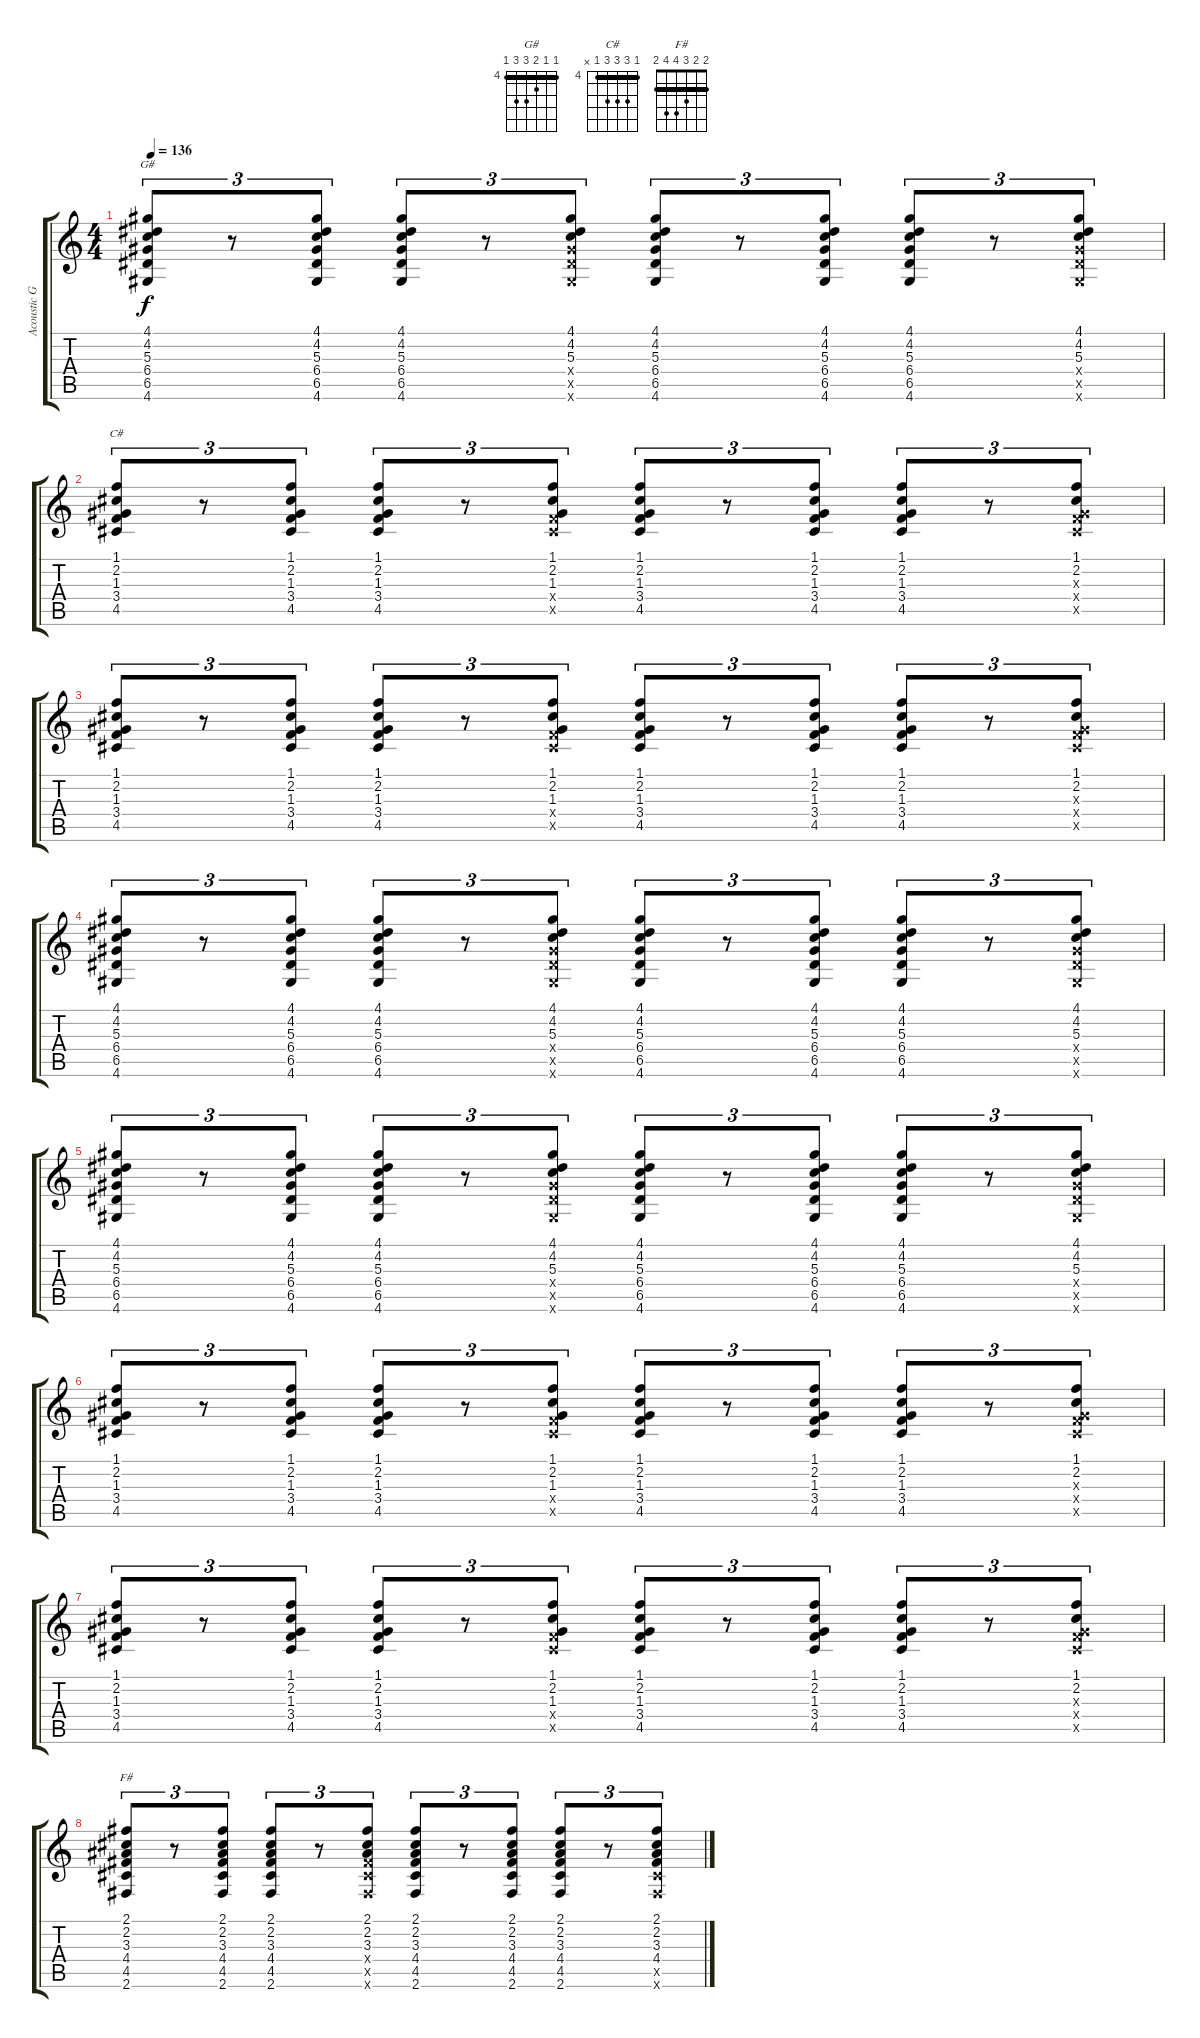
\track ("Acoustic Guitar" "Acoustic G") {instrument acousticguitarsteel}
\staff {score tabs}
\tuning (E4 B3 G3 D3 A2 E2) {hide}
\chord ("G#" 4 4 5 6 6 4) {firstfret 4 barre 4}
\chord ("C#" 4 6 6 6 4 x) {firstfret 4 barre 4}
\chord ("F#" 2 2 3 4 4 2) {barre 2}
\ts (4 4)
\tempo 136
\clef g2
\ks c
(4.1 4.2 5.3 6.4 6.5 4.6).8{tu (3 2) ch "G#" dy f} r.8{tu (3 2)} (4.1 4.2 5.3 6.4 6.5 4.6).8{tu (3 2)} (4.1 4.2 5.3 6.4 6.5 4.6).8{tu (3 2)} r.8{tu (3 2)} (4.1 4.2 5.3 6.4{x} 6.5{x} 4.6{x}).8{tu (3 2)} (4.1 4.2 5.3 6.4 6.5 4.6).8{tu (3 2)} r.8{tu (3 2)} (4.1 4.2 5.3 6.4 6.5 4.6).8{tu (3 2)} (4.1 4.2 5.3 6.4 6.5 4.6).8{tu (3 2)} r.8{tu (3 2)} (4.1 4.2 5.3 6.4{x} 6.5{x} 4.6{x}).8{tu (3 2)} |
(1.1 2.2 1.3 3.4 4.5).8{tu (3 2) ch "C#"} r.8{tu (3 2)} (1.1 2.2 1.3 3.4 4.5).8{tu (3 2)} (1.1 2.2 1.3 3.4 4.5).8{tu (3 2)} r.8{tu (3 2)} (1.1 2.2 1.3 3.4{x} 4.5{x}).8{tu (3 2)} (1.1 2.2 1.3 3.4 4.5).8{tu (3 2)} r.8{tu (3 2)} (1.1 2.2 1.3 3.4 4.5).8{tu (3 2)} (1.1 2.2 1.3 3.4 4.5).8{tu (3 2)} r.8{tu (3 2)} (1.1 2.2 1.3{x} 3.4{x} 4.5{x}).8{tu (3 2)} |
(1.1 2.2 1.3 3.4 4.5).8{tu (3 2)} r.8{tu (3 2)} (1.1 2.2 1.3 3.4 4.5).8{tu (3 2)} (1.1 2.2 1.3 3.4 4.5).8{tu (3 2)} r.8{tu (3 2)} (1.1 2.2 1.3 3.4{x} 4.5{x}).8{tu (3 2)} (1.1 2.2 1.3 3.4 4.5).8{tu (3 2)} r.8{tu (3 2)} (1.1 2.2 1.3 3.4 4.5).8{tu (3 2)} (1.1 2.2 1.3 3.4 4.5).8{tu (3 2)} r.8{tu (3 2)} (1.1 2.2 1.3{x} 3.4{x} 4.5{x}).8{tu (3 2)} |
(4.1 4.2 5.3 6.4 6.5 4.6).8{tu (3 2)} r.8{tu (3 2)} (4.1 4.2 5.3 6.4 6.5 4.6).8{tu (3 2)} (4.1 4.2 5.3 6.4 6.5 4.6).8{tu (3 2)} r.8{tu (3 2)} (4.1 4.2 5.3 6.4{x} 6.5{x} 4.6{x}).8{tu (3 2)} (4.1 4.2 5.3 6.4 6.5 4.6).8{tu (3 2)} r.8{tu (3 2)} (4.1 4.2 5.3 6.4 6.5 4.6).8{tu (3 2)} (4.1 4.2 5.3 6.4 6.5 4.6).8{tu (3 2)} r.8{tu (3 2)} (4.1 4.2 5.3 6.4{x} 6.5{x} 4.6{x}).8{tu (3 2)} |
(4.1 4.2 5.3 6.4 6.5 4.6).8{tu (3 2)} r.8{tu (3 2)} (4.1 4.2 5.3 6.4 6.5 4.6).8{tu (3 2)} (4.1 4.2 5.3 6.4 6.5 4.6).8{tu (3 2)} r.8{tu (3 2)} (4.1 4.2 5.3 6.4{x} 6.5{x} 4.6{x}).8{tu (3 2)} (4.1 4.2 5.3 6.4 6.5 4.6).8{tu (3 2)} r.8{tu (3 2)} (4.1 4.2 5.3 6.4 6.5 4.6).8{tu (3 2)} (4.1 4.2 5.3 6.4 6.5 4.6).8{tu (3 2)} r.8{tu (3 2)} (4.1 4.2 5.3 6.4{x} 6.5{x} 4.6{x}).8{tu (3 2)} |
(1.1 2.2 1.3 3.4 4.5).8{tu (3 2)} r.8{tu (3 2)} (1.1 2.2 1.3 3.4 4.5).8{tu (3 2)} (1.1 2.2 1.3 3.4 4.5).8{tu (3 2)} r.8{tu (3 2)} (1.1 2.2 1.3 3.4{x} 4.5{x}).8{tu (3 2)} (1.1 2.2 1.3 3.4 4.5).8{tu (3 2)} r.8{tu (3 2)} (1.1 2.2 1.3 3.4 4.5).8{tu (3 2)} (1.1 2.2 1.3 3.4 4.5).8{tu (3 2)} r.8{tu (3 2)} (1.1 2.2 1.3{x} 3.4{x} 4.5{x}).8{tu (3 2)} |
(1.1 2.2 1.3 3.4 4.5).8{tu (3 2)} r.8{tu (3 2)} (1.1 2.2 1.3 3.4 4.5).8{tu (3 2)} (1.1 2.2 1.3 3.4 4.5).8{tu (3 2)} r.8{tu (3 2)} (1.1 2.2 1.3 3.4{x} 4.5{x}).8{tu (3 2)} (1.1 2.2 1.3 3.4 4.5).8{tu (3 2)} r.8{tu (3 2)} (1.1 2.2 1.3 3.4 4.5).8{tu (3 2)} (1.1 2.2 1.3 3.4 4.5).8{tu (3 2)} r.8{tu (3 2)} (1.1 2.2 1.3{x} 3.4{x} 4.5{x}).8{tu (3 2)} |
(2.1 2.2 3.3 4.4 4.5 2.6).8{tu (3 2) ch "F#"} r.8{tu (3 2)} (2.1 2.2 3.3 4.4 4.5 2.6).8{tu (3 2)} (2.1 2.2 3.3 4.4 4.5 2.6).8{tu (3 2)} r.8{tu (3 2)} (2.1 2.2 3.3 4.4{x} 4.5{x} 2.6{x}).8{tu (3 2)} (2.1 2.2 3.3 4.4 4.5 2.6).8{tu (3 2)} r.8{tu (3 2)} (2.1 2.2 3.3 4.4 4.5 2.6).8{tu (3 2)} (2.1 2.2 3.3 4.4 4.5 2.6).8{tu (3 2)} r.8{tu (3 2)} (2.1 2.2 3.3 4.4 4.5{x} 2.6{x}).8{tu (3 2)}
